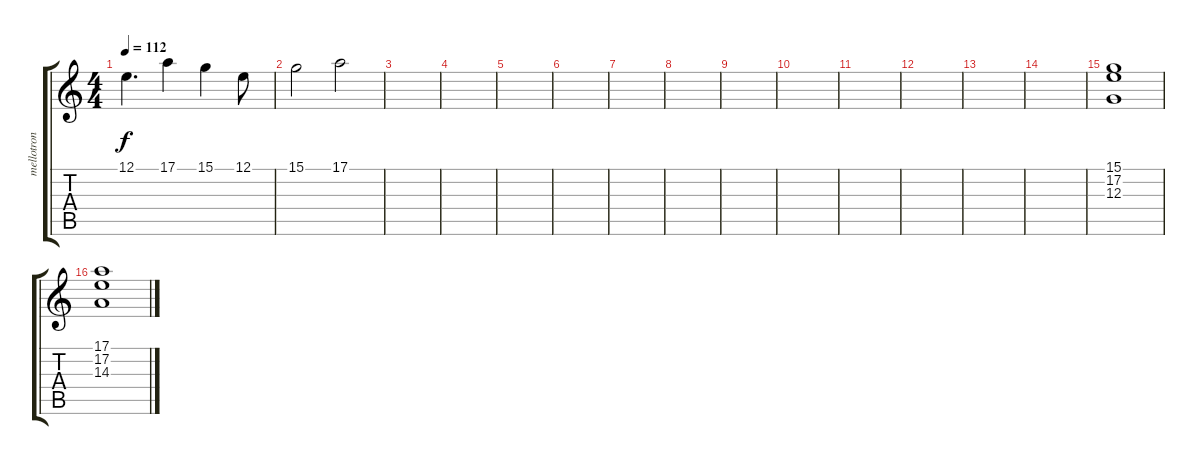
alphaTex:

\track ("mellotron" "mellotron") {instrument stringensemble1}
\staff {score tabs}
\tuning (E4 B3 G3 D3 A2 E2) {hide}
\ts (4 4)
\tempo 112
\clef g2
\ks c
12.1.4{d dy f} 17.1.4 15.1.4 12.1.8 |
15.1.2 17.1.2 |
|
|
|
|
|
|
|
|
|
|
|
|
(15.1 17.2 12.3).1 |
(17.1 17.2 14.3).1
